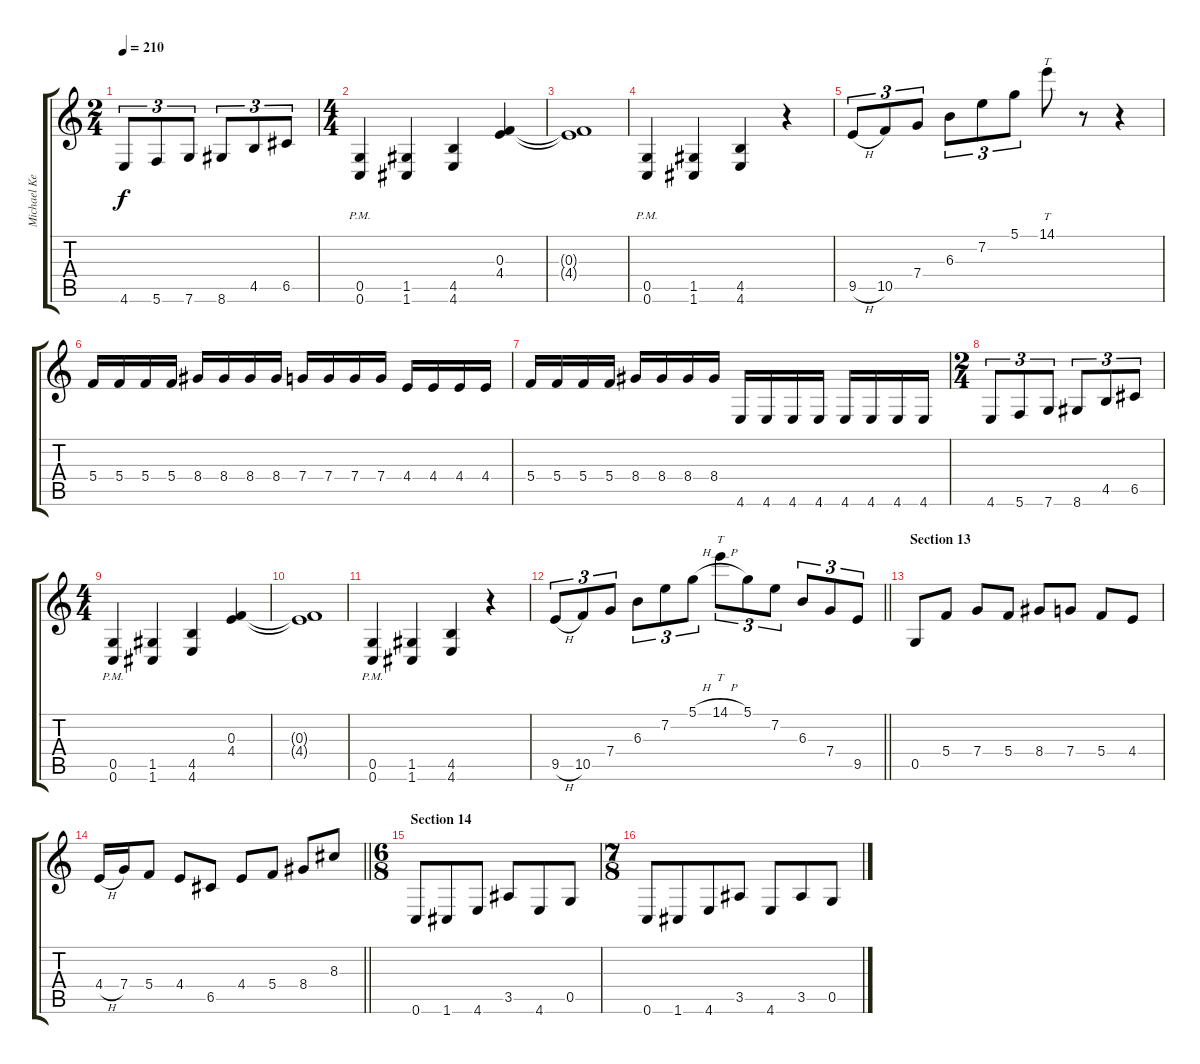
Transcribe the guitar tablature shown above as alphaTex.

\track ("Michael Keene - guitar" "Michael Ke") {instrument distortionguitar}
\staff {score tabs}
\tuning (D4 A3 F3 C3 G2 C2) {hide}
\ts (2 4)
\tempo 210
\clef g2
\ks c
4.6.8{tu (3 2) dy f} 5.6.8{tu (3 2)} 7.6.8{tu (3 2)} 8.6.8{tu (3 2)} 4.5.8{tu (3 2)} 6.5.8{tu (3 2)} |
\ts (4 4)
(0.5{pm} 0.6{pm}).4 (1.5 1.6).4 (4.5 4.6).4 (0.3 4.4).4 |
(0.3{t} 4.4{t}).1 |
(0.5{pm} 0.6{pm}).4 (1.5 1.6).4 (4.5 4.6).4 r.4 |
9.5{h}.8{tu (3 2)} 10.5.8{tu (3 2)} 7.4.8{tu (3 2)} 6.3.8{tu (3 2)} 7.2.8{tu (3 2)} 5.1.8{tu (3 2)} 14.1.8{tt} r.8 r.4 |
5.4.16 5.4.16 5.4.16 5.4.16 8.4.16 8.4.16 8.4.16 8.4.16 7.4.16 7.4.16 7.4.16 7.4.16 4.4.16 4.4.16 4.4.16 4.4.16 |
5.4.16 5.4.16 5.4.16 5.4.16 8.4.16 8.4.16 8.4.16 8.4.16 4.6.16 4.6.16 4.6.16 4.6.16 4.6.16 4.6.16 4.6.16 4.6.16 |
\ts (2 4)
4.6.8{tu (3 2)} 5.6.8{tu (3 2)} 7.6.8{tu (3 2)} 8.6.8{tu (3 2)} 4.5.8{tu (3 2)} 6.5.8{tu (3 2)} |
\ts (4 4)
(0.5{pm} 0.6{pm}).4 (1.5 1.6).4 (4.5 4.6).4 (0.3 4.4).4 |
(0.3{t} 4.4{t}).1 |
(0.5{pm} 0.6{pm}).4 (1.5 1.6).4 (4.5 4.6).4 r.4 |
\barLineRight lightlight
9.5{h}.8{tu (3 2)} 10.5.8{tu (3 2)} 7.4.8{tu (3 2)} 6.3.8{tu (3 2)} 7.2.8{tu (3 2)} 5.1{h}.8{tu (3 2)} 14.1{h}.8{tt tu (3 2)} 5.1.8{tu (3 2)} 7.2.8{tu (3 2)} 6.3.8{tu (3 2)} 7.4.8{tu (3 2)} 9.5.8{tu (3 2)} |
\section ("" "Section 13")
0.5.8 5.4.8 7.4.8 5.4.8 8.4.8 7.4.8 5.4.8 4.4.8 |
\barLineRight lightlight
4.4{h}.16 7.4.16 5.4.8 4.4.8 6.5.8 4.4.8 5.4.8 8.4.8 8.3.8 |
\ts (6 8)
\section ("" "Section 14")
0.6.8 1.6.8 4.6.8 3.5.8 4.6.8 0.5.8 |
\ts (7 8)
0.6.8 1.6.8 4.6.8 3.5.8 4.6.8 3.5.8 0.5.8
